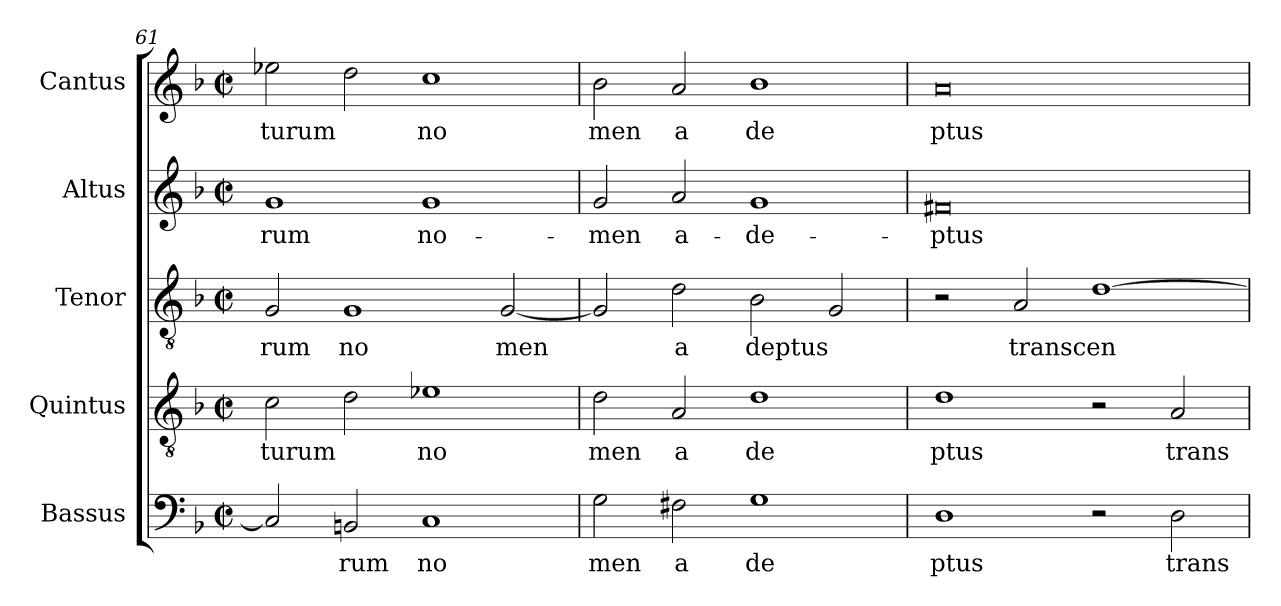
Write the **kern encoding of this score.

**kern	**text	**kern	**text	**kern	**text	**kern	**text	**kern	**text
*part5	*part5	*part4	*part4	*part3	*part3	*part2	*part2	*part1	*part1
*staff5	*staff5	*staff4	*staff4	*staff3	*staff3	*staff2	*staff2	*staff1	*staff1
*I"Bassus	*	*I"Quintus	*	*I"Tenor	*	*I"Altus	*	*I"Cantus	*
*clefF4	*	*clefGv2	*	*clefGv2	*	*clefG2	*	*clefG2	*
*k[b-]	*	*k[b-]	*	*k[b-]	*	*k[b-]	*	*k[b-]	*
*F:	*	*F:	*	*F:	*	*F:	*	*F:	*
*M2/2	*	*M2/2	*	*M2/2	*	*M2/2	*	*M2/2	*
*met(c|)	*	*met(c|)	*	*met(c|)	*	*met(c|)	*	*met(c|)	*
=61	=61	=61	=61	=61	=61	=61	=61	=61	=61
!	!	!	!LO:LY:b	!	!LO:LY:b:cj	!	!LO:LY:b:cj	!	!LO:LY:b
2C/]	.	2c\	turum	2G/	rum	1g	-rum	2ee-X\	turum
!	!LO:LY:b:cj	!	!	!	!LO:LY:b:cj	!	!	!	!
2BBn/	rum	2d\	.	1G	no	.	.	2dd\	.
!	!LO:LY:b:cj	!	!LO:LY:b:cj	!	!	!	!LO:LY:b:cj	!	!LO:LY:b:cj
1C	no	1e-X	no	.	.	1g	no-	1cc	no
!	!	!	!	!	!LO:LY:b	!	!	!	!
.	.	.	.	[<2G/	men	.	.	.	.
=62	=62	=62	=62	=62	=62	=62	=62	=62	=62
!	!LO:LY:b:cj	!	!LO:LY:b:cj	!	!	!	!LO:LY:b:cj	!	!LO:LY:b:cj
2G\	men	2d\	men	2G/]	.	2g/	-men	2b-\	men
!	!LO:LY:b:cj	!	!LO:LY:b:cj	!	!LO:LY:b:cj	!	!LO:LY:b:cj	!	!LO:LY:b:cj
2F#X\	a	2A/	a	2d\	a	2a/	a-	2a/	a
!	!LO:LY:b:cj	!	!LO:LY:b:cj	!	!LO:LY:b	!	!LO:LY:b:cj	!	!LO:LY:b:cj
1G	de	1d	de	2B-\	deptus	1g	-de-	1b-	de
.	.	.	.	2G/	.	.	.	.	.
=63	=63	=63	=63	=63	=63	=63	=63	=63	=63
!	!LO:LY:b:cj	!	!LO:LY:b:cj	!	!	!	!LO:LY:b:cj	!	!LO:LY:b:cj
1D	ptus	1d	ptus	2r	.	0f#X	-ptus	0a	ptus
!	!	!	!	!	!LO:LY:b:cj	!	!	!	!
.	.	.	.	2A/	transcen	.	.	.	.
2r	.	2r	.	[>1d	.	.	.	.	.
!	!LO:LY:b:cj	!	!LO:LY:b:cj	!	!	!	!	!	!
2D\	trans	2A/	trans	.	.	.	.	.	.
=	=	=	=	=	=	=	=	=	=
*-	*-	*-	*-	*-	*-	*-	*-	*-	*-
